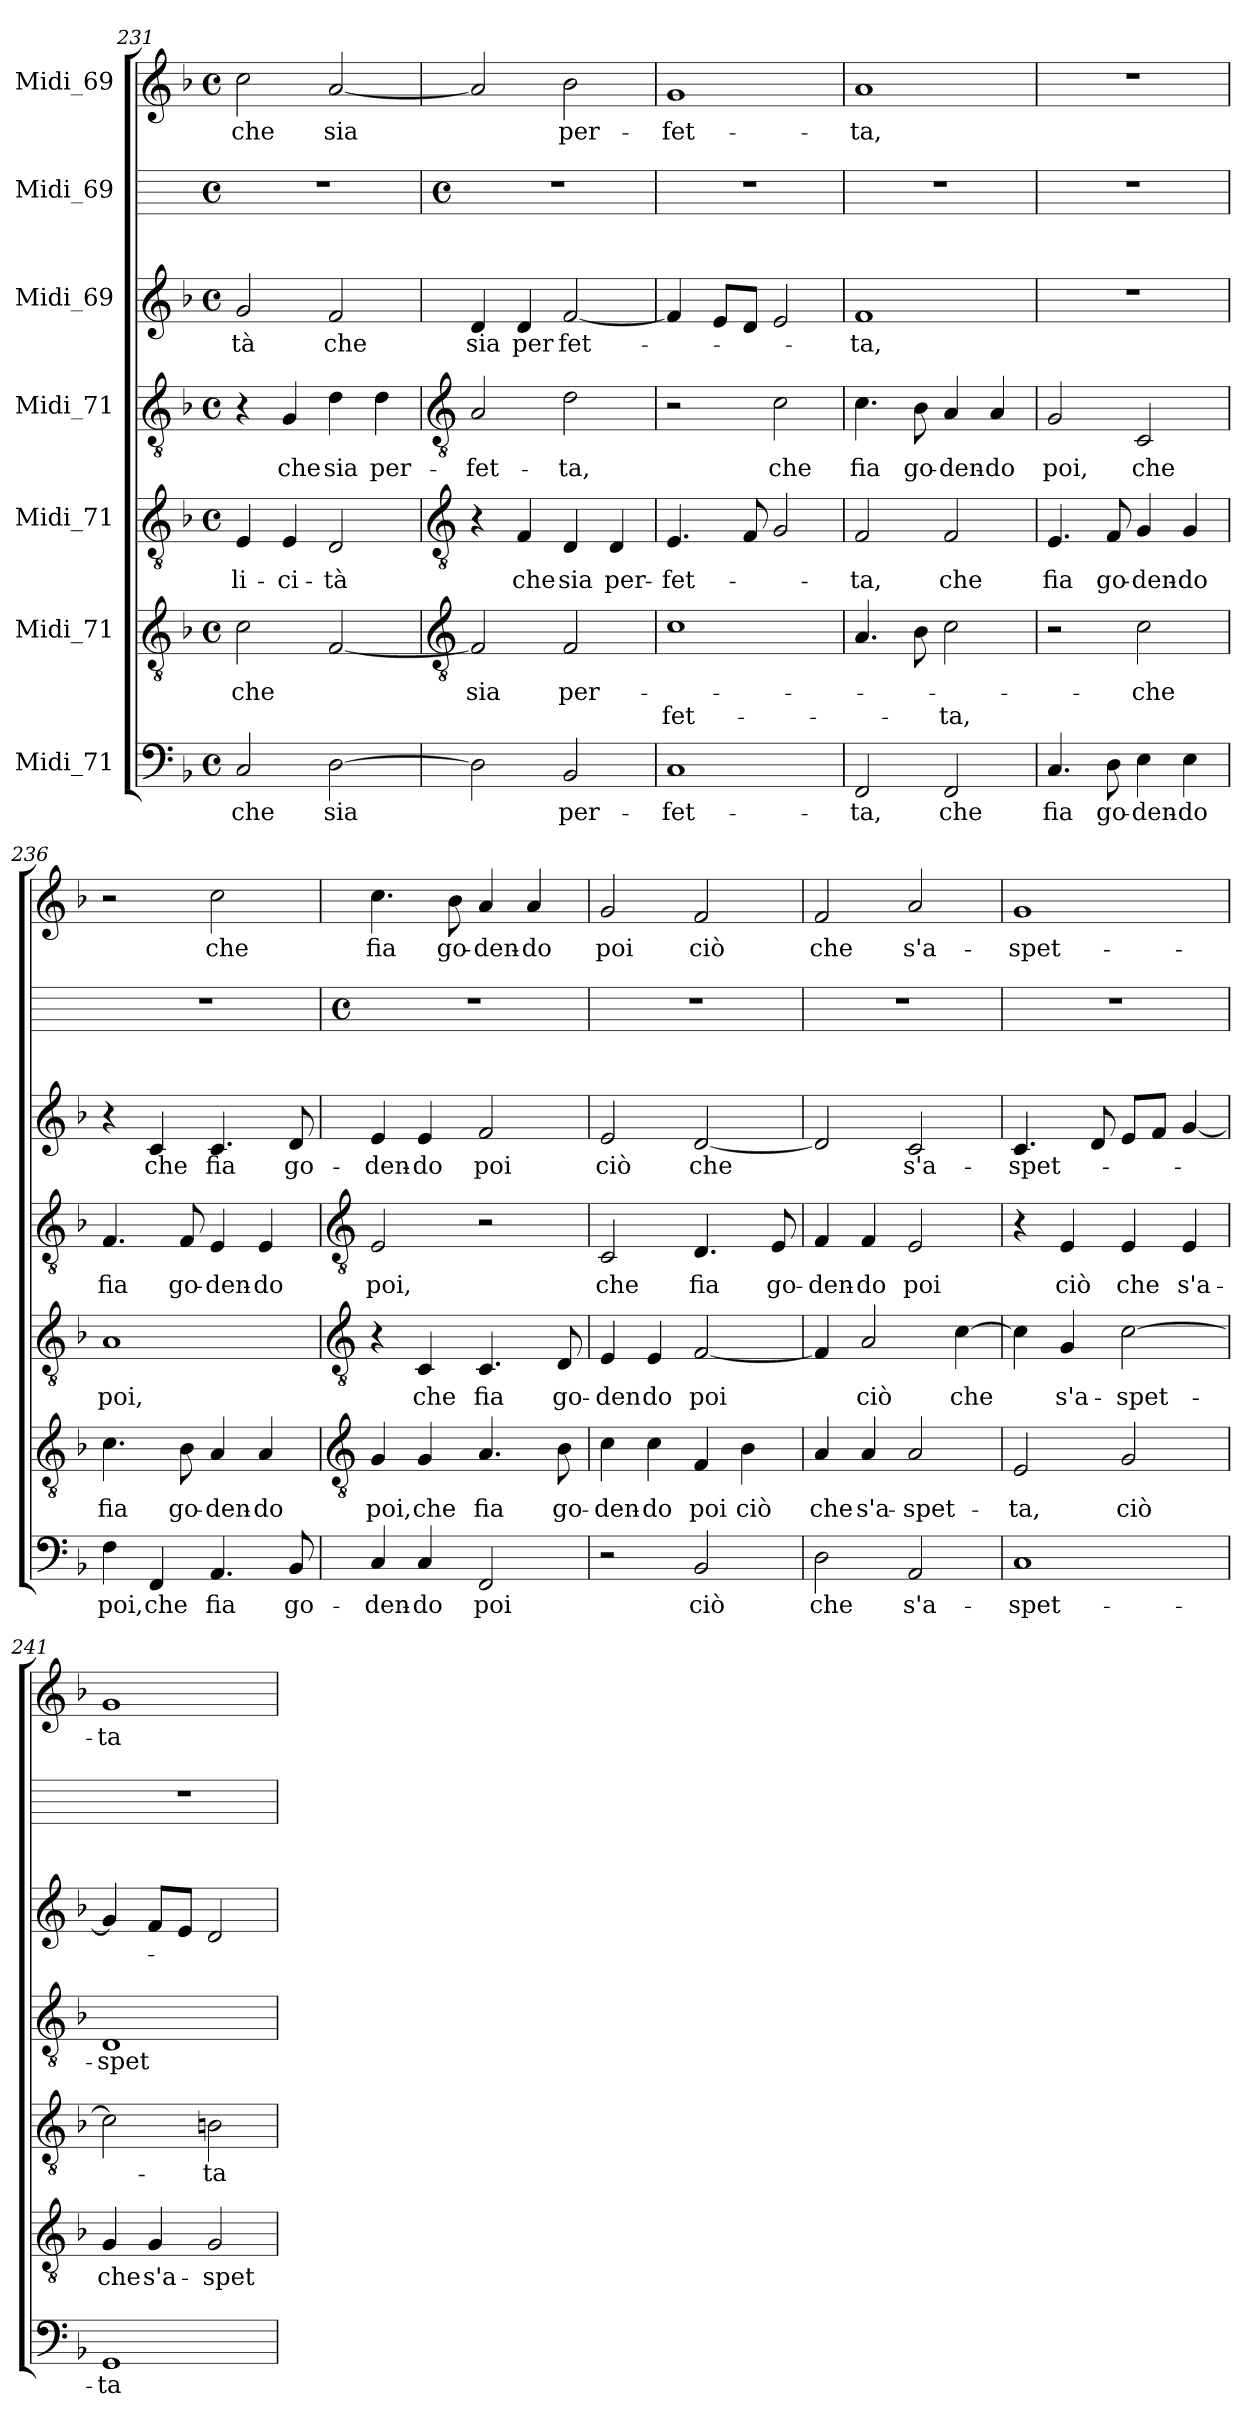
**kern	**text	**kern	**text	**text	**kern	**text	**kern	**text	**kern	**text	**kern	**kern	**text
*part7	*part7	*part6	*part6	*part6	*part5	*part5	*part4	*part4	*part3	*part3	*part2	*part1	*part1
*staff7	*staff7	*staff6	*staff6	*staff6	*staff5	*staff5	*staff4	*staff4	*staff3	*staff3	*staff2	*staff1	*staff1
*I"Midi_71	*	*I"Midi_71	*	*	*I"Midi_71	*	*I"Midi_71	*	*I"Midi_69	*	*I"Midi_69	*I"Midi_69	*
*clefF4	*	*clefGv2	*	*	*clefGv2	*	*clefGv2	*	*clefG2	*	*	*clefG2	*
*k[b-]	*	*k[b-]	*	*	*k[b-]	*	*k[b-]	*	*k[b-]	*	*	*k[b-]	*
*F:	*	*F:	*	*	*F:	*	*F:	*	*F:	*	*	*F:	*
*M4/4	*	*M4/4	*	*	*M4/4	*	*M4/4	*	*M4/4	*	*M4/4	*M4/4	*
*met(c)	*	*met(c)	*	*	*met(c)	*	*met(c)	*	*met(c)	*	*met(c)	*met(c)	*
=231	=231	=231	=231	=231	=231	=231	=231	=231	=231	=231	=231	=231	=231
!	!LO:LY:b	!	!LO:LY:b	!	!	!LO:LY:b	!	!	!	!LO:LY:b	!	!	!LO:LY:b
2C	che	2c	che	.	4E	-li-	4r	.	2g	-tà	1r	2cc	che
!	!	!	!	!	!	!LO:LY:b	!	!LO:LY:b	!	!	!	!	!
.	.	.	.	.	4E	-ci-	4G	che	.	.	.	.	.
!	!LO:LY:b	!	!	!	!	!LO:LY:b	!	!LO:LY:b	!	!LO:LY:b	!	!	!LO:LY:b
[2D	sia	[2F	.	.	2D	-tà	4d	sia	2f	che	.	[2a	sia
!	!	!	!	!	!	!	!	!LO:LY:b	!	!	!	!	!
.	.	.	.	.	.	.	4d	per-	.	.	.	.	.
!!LO:LB:g=z
=232	=232	=232	=232	=232	=232	=232	=232	=232	=232	=232	=232	=232	=232
*	*	*clefGv2	*	*	*clefGv2	*	*clefGv2	*	*	*	*	*	*
*	*	*	*	*	*	*	*	*	*	*	*M4/4	*	*
*	*	*	*	*	*	*	*	*	*	*	*met(c)	*	*
!	!	!	!LO:LY:b	!	!	!	!	!LO:LY:b	!	!LO:LY:b	!	!	!
2D]	.	2F]	sia	.	4r	.	2A	-fet-	4d	sia	1r	2a]	.
!	!	!	!	!	!	!LO:LY:b	!	!	!	!LO:LY:b	!	!	!
.	.	.	.	.	4F	che	.	.	4d	per	.	.	.
!	!LO:LY:b	!	!LO:LY:b	!	!	!LO:LY:b	!	!LO:LY:b	!	!LO:LY:b	!	!	!LO:LY:b
2BB-	per-	2F	per-	.	4D	sia	2d	-ta,	[2f	fet-	.	2b-	per-
!	!	!	!	!	!	!LO:LY:b	!	!	!	!	!	!	!
.	.	.	.	.	4D	per-	.	.	.	.	.	.	.
=233	=233	=233	=233	=233	=233	=233	=233	=233	=233	=233	=233	=233	=233
!	!LO:LY:b	!	!	!LO:LY:b	!	!LO:LY:b	!	!	!	!	!	!	!LO:LY:b
1C	-fet-	1c	.	-fet-	4.E	-fet-	2r	.	4f]	.	1r	1g	-fet-
.	.	.	.	.	.	.	.	.	8eL	.	.	.	.
.	.	.	.	.	8F	.	.	.	8dJ	.	.	.	.
!	!	!	!	!	!	!	!	!LO:LY:b	!	!	!	!	!
.	.	.	.	.	2G	.	2c	che	2e	.	.	.	.
=234	=234	=234	=234	=234	=234	=234	=234	=234	=234	=234	=234	=234	=234
!	!LO:LY:b	!	!	!	!	!LO:LY:b	!	!LO:LY:b	!	!LO:LY:b	!	!	!LO:LY:b
2FF	-ta,	4.A	.	.	2F	-ta,	4.c	fia	1f	-ta,	1r	1a	-ta,
!	!	!	!	!	!	!	!	!LO:LY:b	!	!	!	!	!
.	.	8B-	.	.	.	.	8B-	go-	.	.	.	.	.
!	!LO:LY:b	!	!	!LO:LY:b	!	!LO:LY:b	!	!LO:LY:b	!	!	!	!	!
2FF	che	2c	.	-ta,	2F	che	4A	-den-	.	.	.	.	.
!	!	!	!	!	!	!	!	!LO:LY:b	!	!	!	!	!
.	.	.	.	.	.	.	4A	-do	.	.	.	.	.
=235	=235	=235	=235	=235	=235	=235	=235	=235	=235	=235	=235	=235	=235
!	!LO:LY:b	!	!	!	!	!LO:LY:b	!	!LO:LY:b	!	!	!	!	!
4.C	fia	2r	.	.	4.E	fia	2G	poi,	1r	.	1r	1r	.
!	!LO:LY:b	!	!	!	!	!LO:LY:b	!	!	!	!	!	!	!
8D	go-	.	.	.	8F	go-	.	.	.	.	.	.	.
!	!LO:LY:b	!	!LO:LY:b	!	!	!LO:LY:b	!	!LO:LY:b	!	!	!	!	!
4E	-den-	2c	che	.	4G	-den-	2C	che	.	.	.	.	.
!	!LO:LY:b	!	!	!	!	!LO:LY:b	!	!	!	!	!	!	!
4E	-do	.	.	.	4G	-do	.	.	.	.	.	.	.
=236	=236	=236	=236	=236	=236	=236	=236	=236	=236	=236	=236	=236	=236
!	!LO:LY:b	!	!LO:LY:b	!	!	!LO:LY:b	!	!LO:LY:b	!	!	!	!	!
4F	poi,	4.c	fia	.	1A	poi,	4.F	fia	4r	.	1r	2r	.
!	!LO:LY:b	!	!	!	!	!	!	!	!	!LO:LY:b	!	!	!
4FF	che	.	.	.	.	.	.	.	4c	che	.	.	.
!	!	!	!LO:LY:b	!	!	!	!	!LO:LY:b	!	!	!	!	!
.	.	8B-	go-	.	.	.	8F	go-	.	.	.	.	.
!	!LO:LY:b	!	!LO:LY:b	!	!	!	!	!LO:LY:b	!	!LO:LY:b	!	!	!LO:LY:b
4.AA	fia	4A	-den-	.	.	.	4E	-den-	4.c	fia	.	2cc	che
!	!	!	!LO:LY:b	!	!	!	!	!LO:LY:b	!	!	!	!	!
.	.	4A	-do	.	.	.	4E	-do	.	.	.	.	.
!	!LO:LY:b	!	!	!	!	!	!	!	!	!LO:LY:b	!	!	!
8BB-	go-	.	.	.	.	.	.	.	8d	go-	.	.	.
!!LO:LB:g=z
=237	=237	=237	=237	=237	=237	=237	=237	=237	=237	=237	=237	=237	=237
*	*	*clefGv2	*	*	*clefGv2	*	*clefGv2	*	*	*	*	*	*
*	*	*	*	*	*	*	*	*	*	*	*M4/4	*	*
*	*	*	*	*	*	*	*	*	*	*	*met(c)	*	*
!	!LO:LY:b	!	!LO:LY:b	!	!	!	!	!LO:LY:b	!	!LO:LY:b	!	!	!LO:LY:b
4C	-den-	4G	poi,	.	4r	.	2E	poi,	4e	-den-	1r	4.cc	fia
!	!LO:LY:b	!	!LO:LY:b	!	!	!LO:LY:b	!	!	!	!LO:LY:b	!	!	!
4C	-do	4G	che	.	4C	che	.	.	4e	-do	.	.	.
!	!	!	!	!	!	!	!	!	!	!	!	!	!LO:LY:b
.	.	.	.	.	.	.	.	.	.	.	.	8b-	go-
!	!LO:LY:b	!	!LO:LY:b	!	!	!LO:LY:b	!	!	!	!LO:LY:b	!	!	!LO:LY:b
2FF	poi	4.A	fia	.	4.C	fia	2r	.	2f	poi	.	4a	-den-
!	!	!	!	!	!	!	!	!	!	!	!	!	!LO:LY:b
.	.	.	.	.	.	.	.	.	.	.	.	4a	-do
!	!	!	!LO:LY:b	!	!	!LO:LY:b	!	!	!	!	!	!	!
.	.	8B-	go-	.	8D	go-	.	.	.	.	.	.	.
=238	=238	=238	=238	=238	=238	=238	=238	=238	=238	=238	=238	=238	=238
!	!	!	!LO:LY:b	!	!	!LO:LY:b	!	!LO:LY:b	!	!LO:LY:b	!	!	!LO:LY:b
2r	.	4c	-den-	.	4E	-den	2C	che	2e	ciò	1r	2g	poi
!	!	!	!LO:LY:b	!	!	!LO:LY:b	!	!	!	!	!	!	!
.	.	4c	-do	.	4E	do	.	.	.	.	.	.	.
!	!LO:LY:b	!	!LO:LY:b	!	!	!LO:LY:b	!	!LO:LY:b	!	!LO:LY:b	!	!	!LO:LY:b
2BB-	ciò	4F	poi	.	[2F	poi	4.D	fia	[2d	che	.	2f	ciò
!	!	!	!LO:LY:b	!	!	!	!	!	!	!	!	!	!
.	.	4B-	ciò	.	.	.	.	.	.	.	.	.	.
!	!	!	!	!	!	!	!	!LO:LY:b	!	!	!	!	!
.	.	.	.	.	.	.	8E	go-	.	.	.	.	.
=239	=239	=239	=239	=239	=239	=239	=239	=239	=239	=239	=239	=239	=239
!	!LO:LY:b	!	!LO:LY:b	!	!	!	!	!LO:LY:b	!	!	!	!	!LO:LY:b
2D	che	4A	che	.	4F]	.	4F	-den-	2d]	.	1r	2f	che
!	!	!	!LO:LY:b	!	!	!LO:LY:b	!	!LO:LY:b	!	!	!	!	!
.	.	4A	s'a-	.	2A	ciò	4F	-do	.	.	.	.	.
!	!LO:LY:b	!	!LO:LY:b	!	!	!	!	!LO:LY:b	!	!LO:LY:b	!	!	!LO:LY:b
2AA	s'a-	2A	-spet-	.	.	.	2E	poi	2c	s'a-	.	2a	s'a-
!	!	!	!	!	!	!LO:LY:b	!	!	!	!	!	!	!
.	.	.	.	.	[4c	che	.	.	.	.	.	.	.
=240	=240	=240	=240	=240	=240	=240	=240	=240	=240	=240	=240	=240	=240
!	!LO:LY:b	!	!LO:LY:b	!	!	!	!	!	!	!LO:LY:b	!	!	!LO:LY:b
1C	-spet-	2E	-ta,	.	4c]	.	4r	.	4.c	-spet-	1r	1g	-spet-
!	!	!	!	!	!	!LO:LY:b	!	!LO:LY:b	!	!	!	!	!
.	.	.	.	.	4G	s'a-	4E	ciò	.	.	.	.	.
.	.	.	.	.	.	.	.	.	8d	.	.	.	.
!	!	!	!LO:LY:b	!	!	!LO:LY:b	!	!LO:LY:b	!	!	!	!	!
.	.	2G	ciò	.	[2c	-spet-	4E	che	8eL	.	.	.	.
.	.	.	.	.	.	.	.	.	8fJ	.	.	.	.
!	!	!	!	!	!	!	!	!LO:LY:b	!	!	!	!	!
.	.	.	.	.	.	.	4E	s'a-	[4g	.	.	.	.
=241	=241	=241	=241	=241	=241	=241	=241	=241	=241	=241	=241	=241	=241
!	!LO:LY:b	!	!LO:LY:b	!	!	!	!	!LO:LY:b	!	!	!	!	!LO:LY:b
1GG	-ta	4G	che	.	2c]	.	1D	-spet-	4g]	.	1r	1g	-ta
!	!	!	!LO:LY:b	!	!	!	!	!	!	!	!	!	!
.	.	4G	s'a-	.	.	.	.	.	8fL	.	.	.	.
.	.	.	.	.	.	.	.	.	8eJ	.	.	.	.
!	!	!	!LO:LY:b	!	!	!LO:LY:b	!	!	!	!	!	!	!
.	.	2G	-spet-	.	2Bn	-ta	.	.	2d	.	.	.	.
=	=	=	=	=	=	=	=	=	=	=	=	=	=
*-	*-	*-	*-	*-	*-	*-	*-	*-	*-	*-	*-	*-	*-
